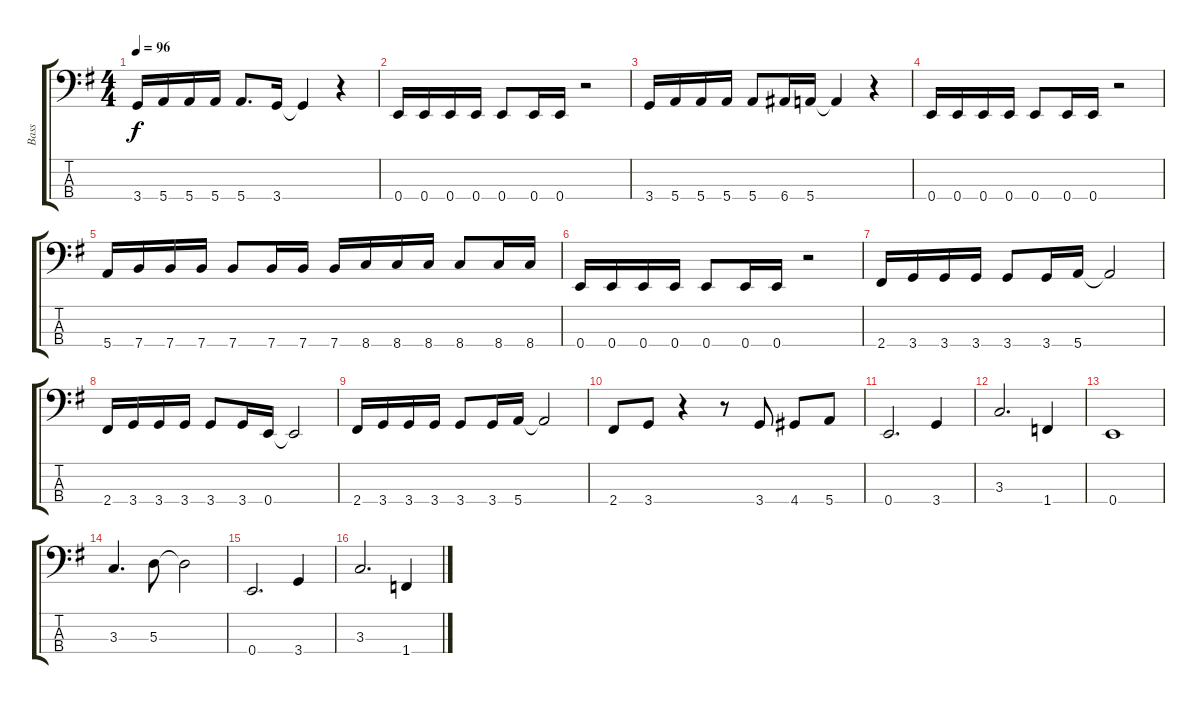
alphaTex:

\track ("Bass" "Bass") {instrument electricbassfinger}
\staff {score tabs}
\tuning (G2 D2 A1 E1) {hide}
\ts (4 4)
\tempo 96
\clef f4
\ks g
3.4.16{dy f} 5.4.16 5.4.16 5.4.16 5.4.8{d} 3.4.16 3.4{t}.4 r.4 |
0.4.16 0.4.16 0.4.16 0.4.16 0.4.8 0.4.16 0.4.16 r.2 |
3.4.16 5.4.16 5.4.16 5.4.16 5.4.8 6.4.16 5.4.16 5.4{t}.4 r.4 |
0.4.16 0.4.16 0.4.16 0.4.16 0.4.8 0.4.16 0.4.16 r.2 |
5.4.16 7.4.16 7.4.16 7.4.16 7.4.8 7.4.16 7.4.16 7.4.16 8.4.16 8.4.16 8.4.16 8.4.8 8.4.16 8.4.16 |
0.4.16 0.4.16 0.4.16 0.4.16 0.4.8 0.4.16 0.4.16 r.2 |
2.4.16 3.4.16 3.4.16 3.4.16 3.4.8 3.4.16 5.4.16 5.4{t}.2 |
2.4.16 3.4.16 3.4.16 3.4.16 3.4.8 3.4.16 0.4.16 0.4{t}.2 |
2.4.16 3.4.16 3.4.16 3.4.16 3.4.8 3.4.16 5.4.16 5.4{t}.2 |
2.4.8 3.4.8 r.4 r.8 3.4.8 4.4.8 5.4.8 |
0.4.2{d} 3.4.4 |
3.3.2{d} 1.4.4 |
0.4.1 |
3.3.4{d} 5.3.8 5.3{t}.2 |
0.4.2{d} 3.4.4 |
3.3.2{d} 1.4.4
